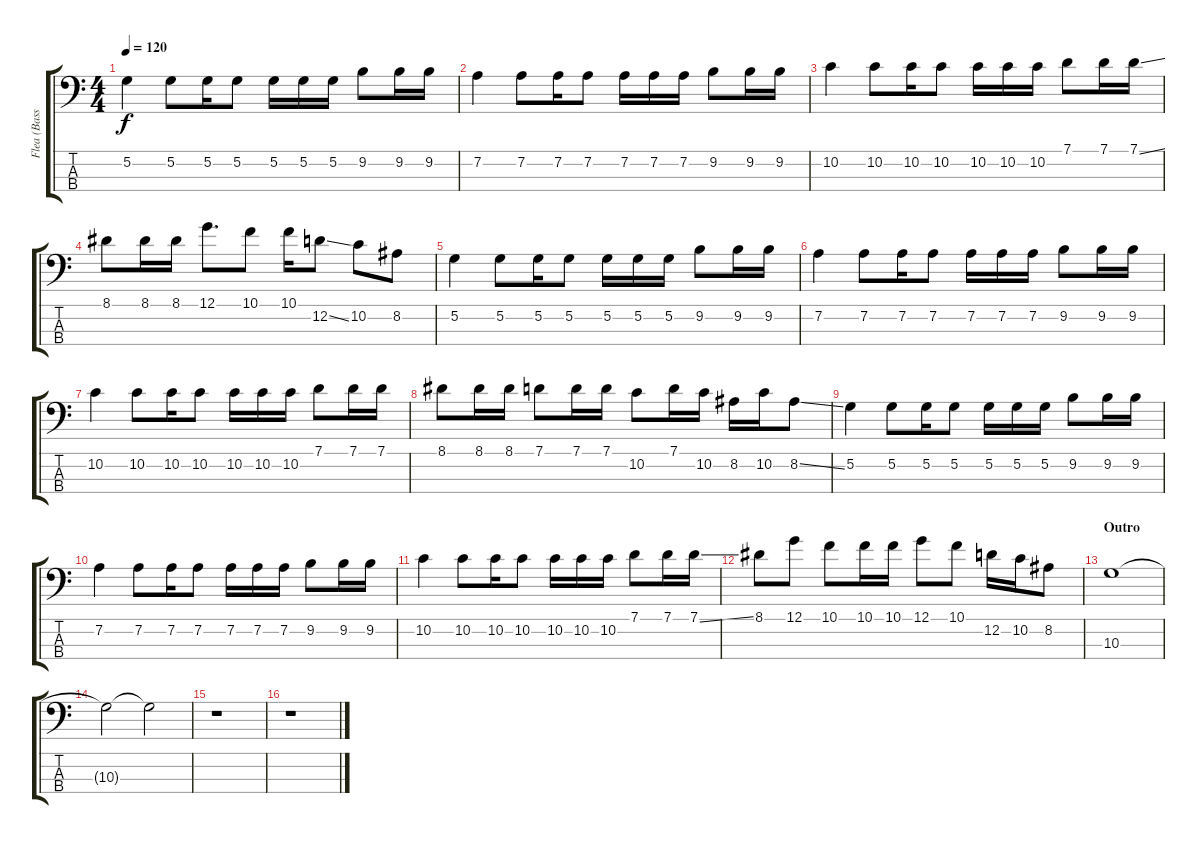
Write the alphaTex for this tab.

\track ("Flea (Bass)" "Flea (Bass") {instrument electricbassfinger}
\staff {score tabs}
\tuning (G2 D2 A1 E1) {hide}
\ts (4 4)
\tempo 120
\clef f4
\ks c
5.2.4{dy f} 5.2.8 5.2.16 5.2.8 5.2.16 5.2.16 5.2.16 9.2.8 9.2.16 9.2.16 |
7.2.4 7.2.8 7.2.16 7.2.8 7.2.16 7.2.16 7.2.16 9.2.8 9.2.16 9.2.16 |
10.2.4 10.2.8 10.2.16 10.2.8 10.2.16 10.2.16 10.2.16 7.1.8 7.1.16 7.1{ss}.16 |
8.1.8 8.1.16 8.1.16 12.1.8{d} 10.1.8 10.1.16 12.2{ss}.8 10.2.8 8.2.8 |
5.2.4 5.2.8 5.2.16 5.2.8 5.2.16 5.2.16 5.2.16 9.2.8 9.2.16 9.2.16 |
7.2.4 7.2.8 7.2.16 7.2.8 7.2.16 7.2.16 7.2.16 9.2.8 9.2.16 9.2.16 |
10.2.4 10.2.8 10.2.16 10.2.8 10.2.16 10.2.16 10.2.16 7.1.8 7.1.16 7.1.16 |
8.1.8 8.1.16 8.1.16 7.1.8 7.1.16 7.1.16 10.2.8 7.1.16 10.2.16 8.2.16 10.2.16 8.2{ss}.8 |
5.2.4 5.2.8 5.2.16 5.2.8 5.2.16 5.2.16 5.2.16 9.2.8 9.2.16 9.2.16 |
7.2.4 7.2.8 7.2.16 7.2.8 7.2.16 7.2.16 7.2.16 9.2.8 9.2.16 9.2.16 |
10.2.4 10.2.8 10.2.16 10.2.8 10.2.16 10.2.16 10.2.16 7.1.8 7.1.16 7.1{ss}.16 |
8.1.8 12.1.8 10.1.8 10.1.16 10.1.16 12.1.8 10.1.8 12.2.16 10.2.16 8.2.8 |
\section ("" "Outro")
10.3.1 |
10.3{t}.2 10.3{t}.2 |
r.1 |
r.1
